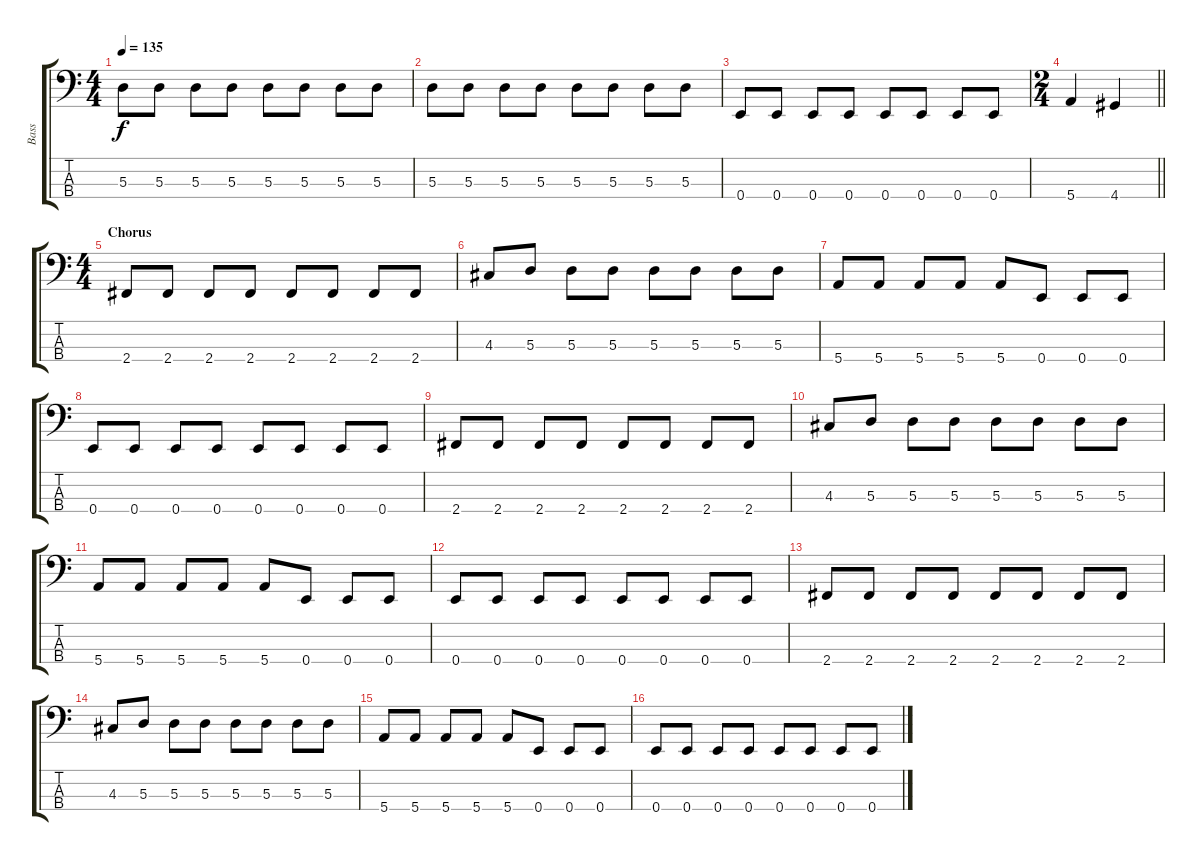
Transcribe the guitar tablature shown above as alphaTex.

\track ("Bass" "Bass") {instrument electricbasspick}
\staff {score tabs}
\tuning (G2 D2 A1 E1) {hide}
\ts (4 4)
\tempo 135
\clef f4
\ks c
5.3.8{dy f} 5.3.8 5.3.8 5.3.8 5.3.8 5.3.8 5.3.8 5.3.8 |
5.3.8 5.3.8 5.3.8 5.3.8 5.3.8 5.3.8 5.3.8 5.3.8 |
0.4.8 0.4.8 0.4.8 0.4.8 0.4.8 0.4.8 0.4.8 0.4.8 |
\ts (2 4)
\barLineRight lightlight
5.4.4 4.4.4 |
\ts (4 4)
\section ("" "Chorus")
2.4.8 2.4.8 2.4.8 2.4.8 2.4.8 2.4.8 2.4.8 2.4.8 |
4.3.8 5.3.8 5.3.8 5.3.8 5.3.8 5.3.8 5.3.8 5.3.8 |
5.4.8 5.4.8 5.4.8 5.4.8 5.4.8 0.4.8 0.4.8 0.4.8 |
0.4.8 0.4.8 0.4.8 0.4.8 0.4.8 0.4.8 0.4.8 0.4.8 |
2.4.8 2.4.8 2.4.8 2.4.8 2.4.8 2.4.8 2.4.8 2.4.8 |
4.3.8 5.3.8 5.3.8 5.3.8 5.3.8 5.3.8 5.3.8 5.3.8 |
5.4.8 5.4.8 5.4.8 5.4.8 5.4.8 0.4.8 0.4.8 0.4.8 |
0.4.8 0.4.8 0.4.8 0.4.8 0.4.8 0.4.8 0.4.8 0.4.8 |
2.4.8 2.4.8 2.4.8 2.4.8 2.4.8 2.4.8 2.4.8 2.4.8 |
4.3.8 5.3.8 5.3.8 5.3.8 5.3.8 5.3.8 5.3.8 5.3.8 |
5.4.8 5.4.8 5.4.8 5.4.8 5.4.8 0.4.8 0.4.8 0.4.8 |
0.4.8 0.4.8 0.4.8 0.4.8 0.4.8 0.4.8 0.4.8 0.4.8
